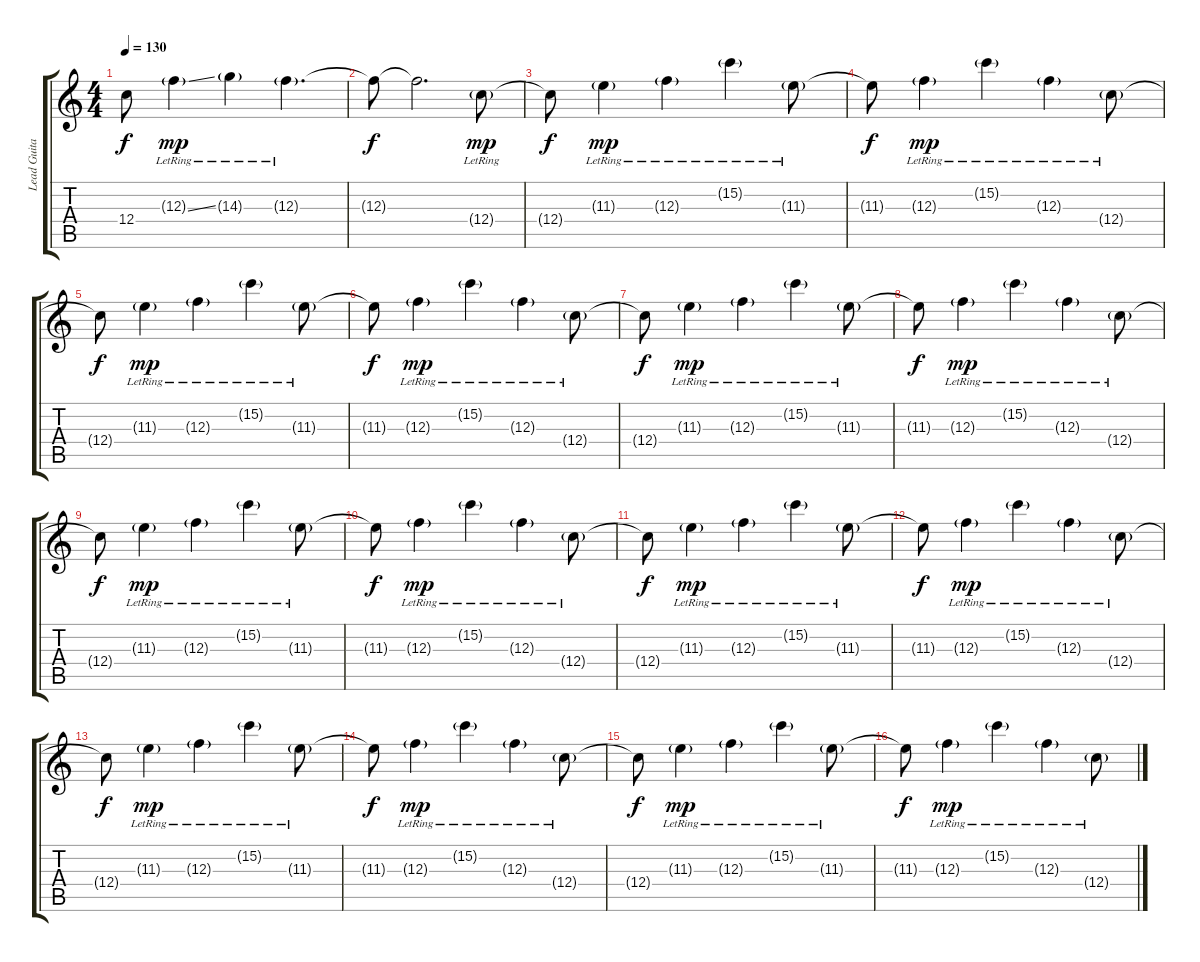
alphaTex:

\track ("Lead Guitar" "Lead Guita") {instrument acousticguitarsteel}
\staff {score tabs}
\tuning (D4 A3 F3 C3 G2 C2) {hide}
\ts (4 4)
\tempo 130
\clef g2
\ks c
12.4{t}.8{dy f} 12.3{ss g lr}.4{dy mp} 14.3{g lr}.4 12.3{g lr}.4{d} |
12.3{t}.8{dy f} 12.3{t}.2{d} 12.4{g lr}.8{dy mp} |
12.4{t}.8{dy f} 11.3{g lr}.4{dy mp} 12.3{g lr}.4 15.2{g lr}.4 11.3{g lr}.8 |
11.3{t}.8{dy f} 12.3{g lr}.4{dy mp} 15.2{g lr}.4 12.3{g lr}.4 12.4{g lr}.8 |
12.4{t}.8{dy f} 11.3{g lr}.4{dy mp} 12.3{g lr}.4 15.2{g lr}.4 11.3{g lr}.8 |
11.3{t}.8{dy f} 12.3{g lr}.4{dy mp} 15.2{g lr}.4 12.3{g lr}.4 12.4{g lr}.8 |
12.4{t}.8{dy f} 11.3{g lr}.4{dy mp} 12.3{g lr}.4 15.2{g lr}.4 11.3{g lr}.8 |
11.3{t}.8{dy f} 12.3{g lr}.4{dy mp} 15.2{g lr}.4 12.3{g lr}.4 12.4{g lr}.8 |
12.4{t}.8{dy f} 11.3{g lr}.4{dy mp} 12.3{g lr}.4 15.2{g lr}.4 11.3{g lr}.8 |
11.3{t}.8{dy f} 12.3{g lr}.4{dy mp} 15.2{g lr}.4 12.3{g lr}.4 12.4{g lr}.8 |
12.4{t}.8{dy f} 11.3{g lr}.4{dy mp} 12.3{g lr}.4 15.2{g lr}.4 11.3{g lr}.8 |
11.3{t}.8{dy f} 12.3{g lr}.4{dy mp} 15.2{g lr}.4 12.3{g lr}.4 12.4{g lr}.8 |
12.4{t}.8{dy f} 11.3{g lr}.4{dy mp} 12.3{g lr}.4 15.2{g lr}.4 11.3{g lr}.8 |
11.3{t}.8{dy f} 12.3{g lr}.4{dy mp} 15.2{g lr}.4 12.3{g lr}.4 12.4{g lr}.8 |
12.4{t}.8{dy f} 11.3{g lr}.4{dy mp} 12.3{g lr}.4 15.2{g lr}.4 11.3{g lr}.8 |
11.3{t}.8{dy f} 12.3{g lr}.4{dy mp} 15.2{g lr}.4 12.3{g lr}.4 12.4{g lr}.8
